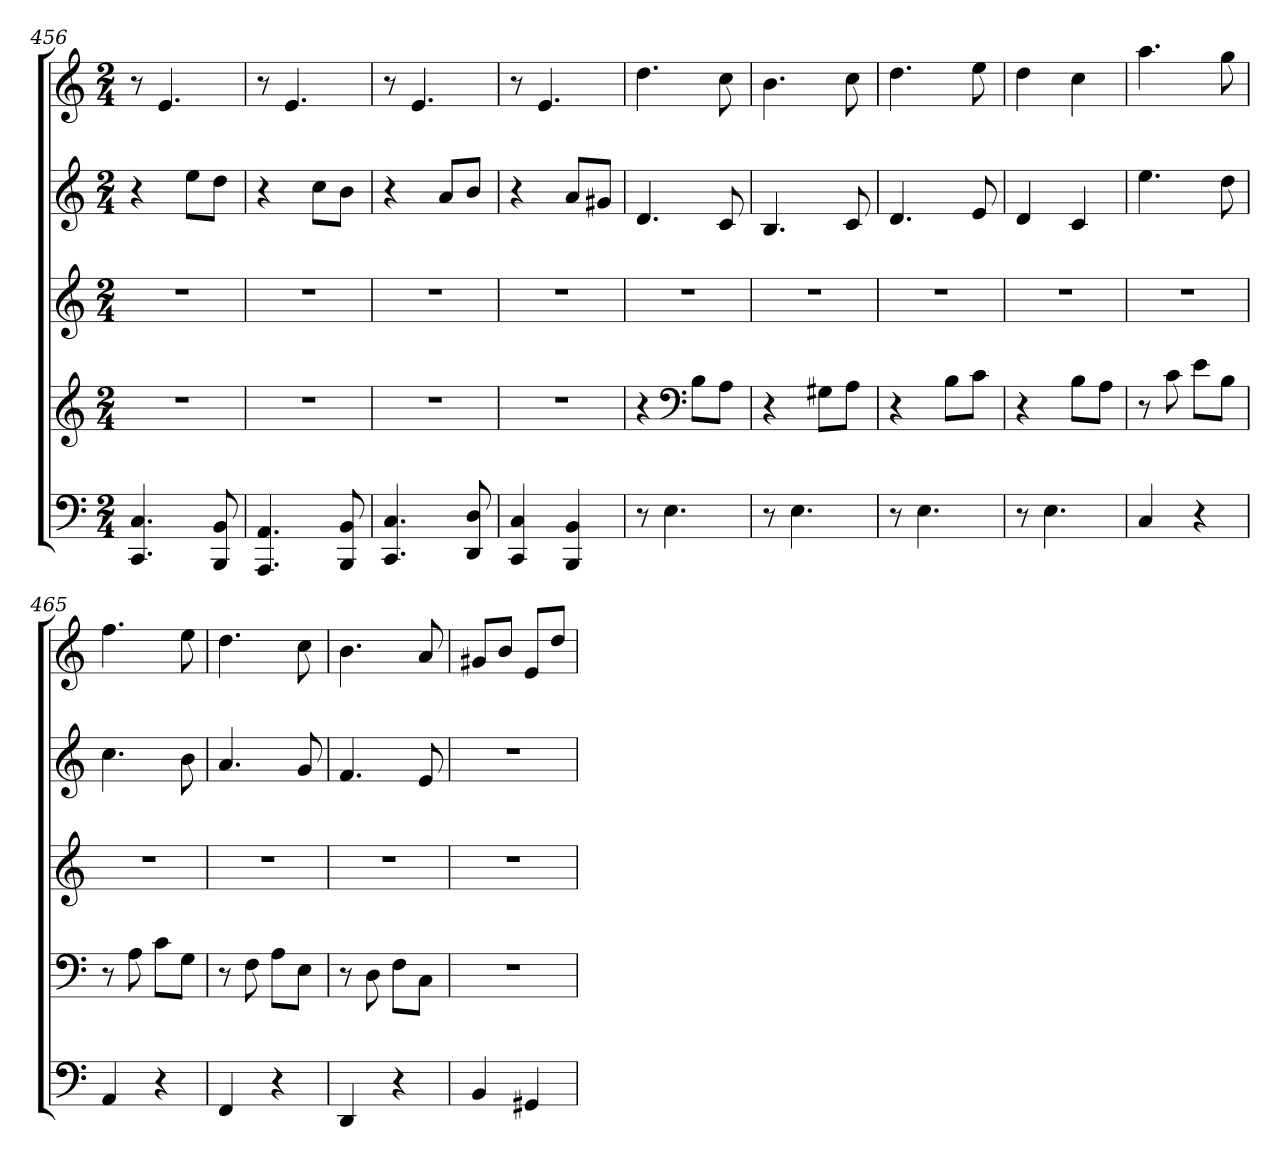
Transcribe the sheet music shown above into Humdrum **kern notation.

**kern	**kern	**kern	**kern	**kern
*part5	*part4	*part3	*part2	*part1
*staff5	*staff4	*staff3	*staff2	*staff1
*clefF4	*clefG2	*clefG2	*clefG2	*clefG2
*k[]	*k[]	*k[]	*k[]	*k[]
*M2/4	*M2/4	*M2/4	*M2/4	*M2/4
*MM180	*MM180	*MM180	*MM180	*MM180
=456	=456	=456	=456	=456
4.CC/ 4.C/	2r	2r	4r	8r
.	.	.	.	4.e/
.	.	.	8ee\L	.
8BBB/ 8BB/	.	.	8dd\J	.
=457	=457	=457	=457	=457
4.AAA/ 4.AA/	2r	2r	4r	8r
.	.	.	.	4.e/
.	.	.	8cc\L	.
8BBB/ 8BB/	.	.	8b\J	.
=458	=458	=458	=458	=458
4.CC/ 4.C/	2r	2r	4r	8r
.	.	.	.	4.e/
.	.	.	8a/L	.
8DD/ 8D/	.	.	8b/J	.
=459	=459	=459	=459	=459
4CC/ 4C/	2r	2r	4r	8r
.	.	.	.	4.e/
4BBB/ 4BB/	.	.	8a/L	.
.	.	.	8g#X/J	.
=460	=460	=460	=460	=460
*	*	*	*	*MM180
8r	4r	2r	4.d/	4.dd\
4.E\	.	.	.	.
*	*clefF4	*	*	*
.	8B\L	.	.	.
.	8A\J	.	8c/	8cc\
!!LO:LB:g=z
=461	=461	=461	=461	=461
8r	4r	2r	4.B/	4.b\
4.E\	.	.	.	.
.	8G#X\L	.	.	.
.	8A\J	.	8c/	8cc\
=462	=462	=462	=462	=462
8r	4r	2r	4.d/	4.dd\
4.E\	.	.	.	.
.	8B\L	.	.	.
.	8c\J	.	8e/	8ee\
=463	=463	=463	=463	=463
8r	4r	2r	4d/	4dd\
4.E\	.	.	.	.
.	8B\L	.	4c/	4cc\
.	8A\J	.	.	.
=464	=464	=464	=464	=464
*	*	*	*	*MM180
4C/	8r	2r	4.ee\	4.aa\
.	8c\	.	.	.
4r	8e\L	.	.	.
.	8B\J	.	8dd\	8gg\
=465	=465	=465	=465	=465
4AA/	8r	2r	4.cc\	4.ff\
.	8A\	.	.	.
4r	8c\L	.	.	.
.	8G\J	.	8b\	8ee\
=466	=466	=466	=466	=466
4FF/	8r	2r	4.a/	4.dd\
.	8F\	.	.	.
4r	8A\L	.	.	.
.	8E\J	.	8g/	8cc\
=467	=467	=467	=467	=467
4DD/	8r	2r	4.f/	4.b\
.	8D\	.	.	.
4r	8F\L	.	.	.
.	8C\J	.	8e/	8a/
=468	=468	=468	=468	=468
*	*	*	*	*MM180
4BB/	2r	2r	2r	8g#X/L
.	.	.	.	8b/J
4GG#X/	.	.	.	8e/L
.	.	.	.	8dd/J
=	=	=	=	=
*-	*-	*-	*-	*-
